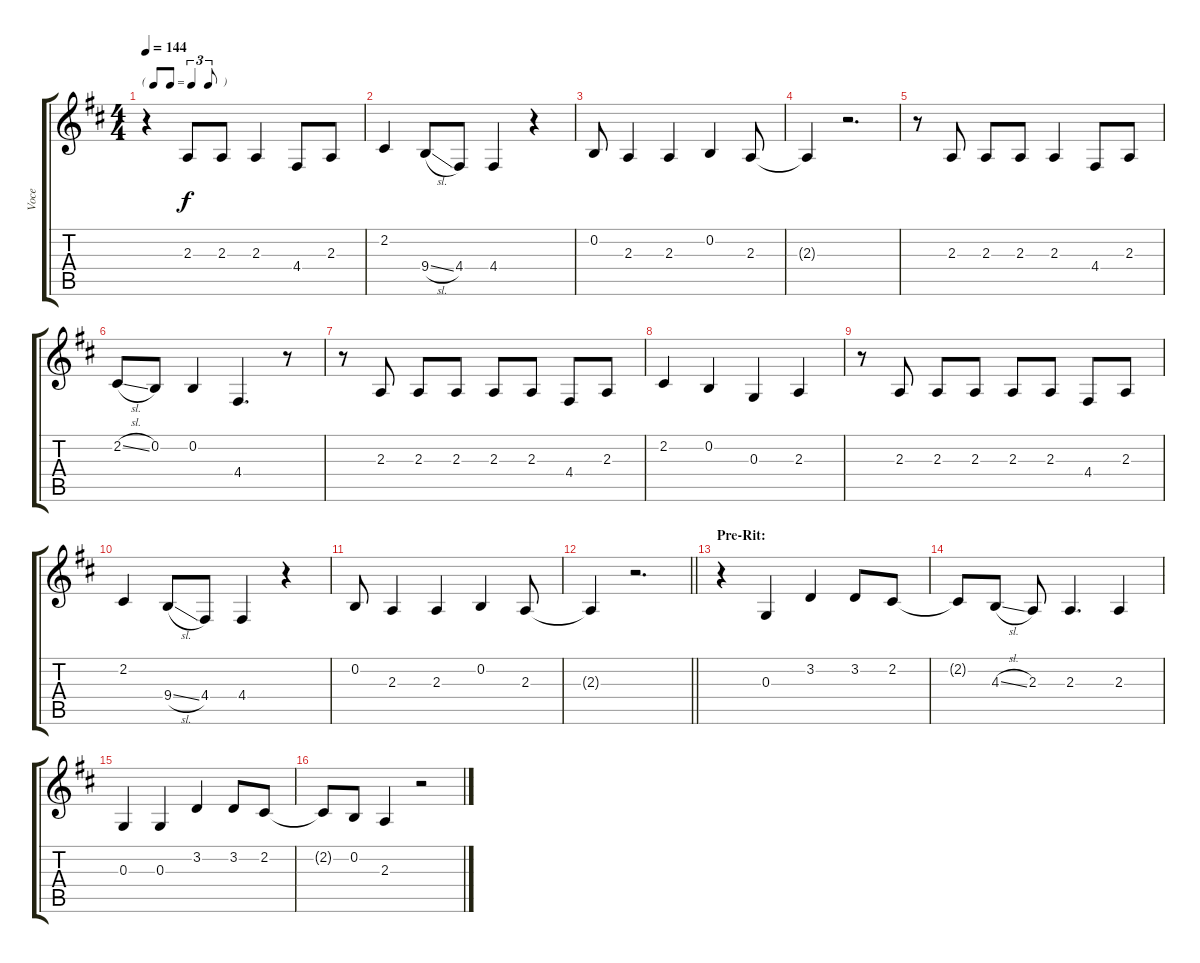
\track ("Voce" "Voce") {instrument clarinet}
\staff {score tabs}
\tuning (E4 B3 G3 D3 A2 E2) {hide}
\ts (4 4)
\tf triplet8th
\tempo 144
\clef g2
\ks d
r.4{dy f} 2.3.8 2.3.8 2.3.4 4.4.8 2.3.8 |
2.2.4 9.4{sl}.8 4.4.8 4.4.4 r.4 |
0.2.8 2.3.4 2.3.4 0.2.4 2.3.8 |
2.3{t}.4 r.2{d} |
r.8 2.3.8 2.3.8 2.3.8 2.3.4 4.4.8 2.3.8 |
2.2{sl}.8 0.2.8 0.2.4 4.4.4{d} r.8 |
r.8 2.3.8 2.3.8 2.3.8 2.3.8 2.3.8 4.4.8 2.3.8 |
2.2.4 0.2.4 0.3.4 2.3.4 |
r.8 2.3.8 2.3.8 2.3.8 2.3.8 2.3.8 4.4.8 2.3.8 |
2.2.4 9.4{sl}.8 4.4.8 4.4.4 r.4 |
0.2.8 2.3.4 2.3.4 0.2.4 2.3.8 |
\barLineRight lightlight
2.3{t}.4 r.2{d} |
\section ("" "Pre-Rit:")
r.4 0.3.4 3.2.4 3.2.8 2.2.8 |
2.2{t}.8 4.3{sl}.8 2.3.8 2.3.4{d} 2.3.4 |
0.3.4 0.3.4 3.2.4 3.2.8 2.2.8 |
2.2{t}.8 0.2.8 2.3.4 r.2
